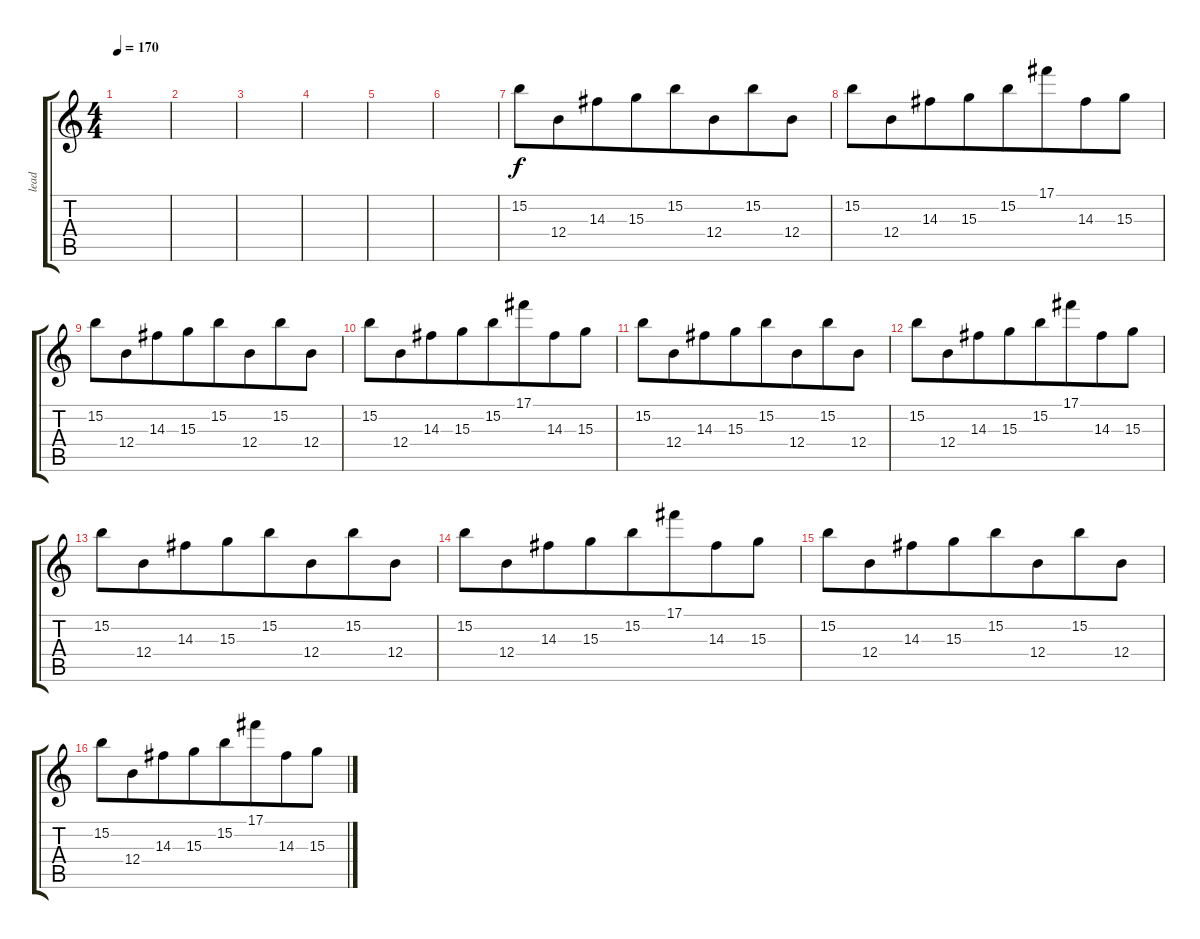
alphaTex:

\track ("lead" "lead") {instrument overdrivenguitar}
\staff {score tabs}
\tuning (Db4 Ab3 E3 B2 Gb2 B1) {hide}
\ts (4 4)
\tempo 170
\clef g2
\ks c
|
|
|
|
|
|
15.2.8{beam merge} 12.4.8{beam merge} 14.3.8{beam merge} 15.3.8{beam merge} 15.2.8{beam merge} 12.4.8{beam merge} 15.2.8{beam merge} 12.4.8 |
15.2.8{beam merge} 12.4.8{beam merge} 14.3.8{beam merge} 15.3.8{beam merge} 15.2.8{beam merge} 17.1.8{beam merge} 14.3.8{beam merge} 15.3.8 |
15.2.8{beam merge} 12.4.8{beam merge} 14.3.8{beam merge} 15.3.8{beam merge} 15.2.8{beam merge} 12.4.8{beam merge} 15.2.8{beam merge} 12.4.8 |
15.2.8{beam merge} 12.4.8{beam merge} 14.3.8{beam merge} 15.3.8{beam merge} 15.2.8{beam merge} 17.1.8{beam merge} 14.3.8{beam merge} 15.3.8 |
15.2.8{beam merge} 12.4.8{beam merge} 14.3.8{beam merge} 15.3.8{beam merge} 15.2.8{beam merge} 12.4.8{beam merge} 15.2.8{beam merge} 12.4.8 |
15.2.8{beam merge} 12.4.8{beam merge} 14.3.8{beam merge} 15.3.8{beam merge} 15.2.8{beam merge} 17.1.8{beam merge} 14.3.8{beam merge} 15.3.8 |
15.2.8{beam merge} 12.4.8{beam merge} 14.3.8{beam merge} 15.3.8{beam merge} 15.2.8{beam merge} 12.4.8{beam merge} 15.2.8{beam merge} 12.4.8 |
15.2.8{beam merge} 12.4.8{beam merge} 14.3.8{beam merge} 15.3.8{beam merge} 15.2.8{beam merge} 17.1.8{beam merge} 14.3.8{beam merge} 15.3.8 |
15.2.8{beam merge} 12.4.8{beam merge} 14.3.8{beam merge} 15.3.8{beam merge} 15.2.8{beam merge} 12.4.8{beam merge} 15.2.8{beam merge} 12.4.8 |
15.2.8{beam merge} 12.4.8{beam merge} 14.3.8{beam merge} 15.3.8{beam merge} 15.2.8{beam merge} 17.1.8{beam merge} 14.3.8{beam merge} 15.3.8
